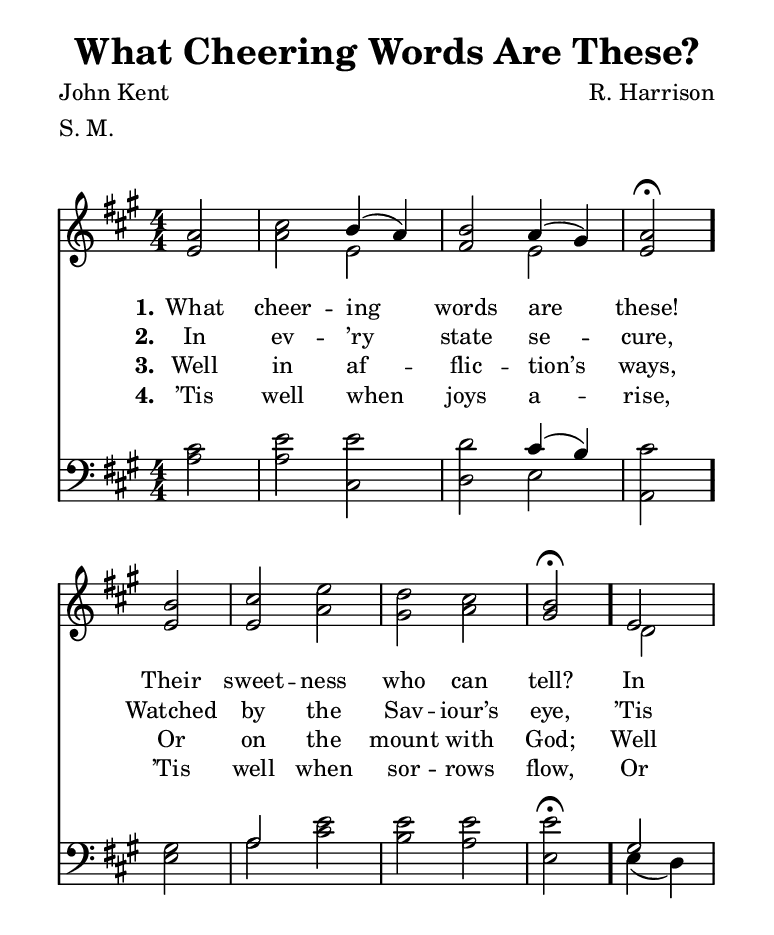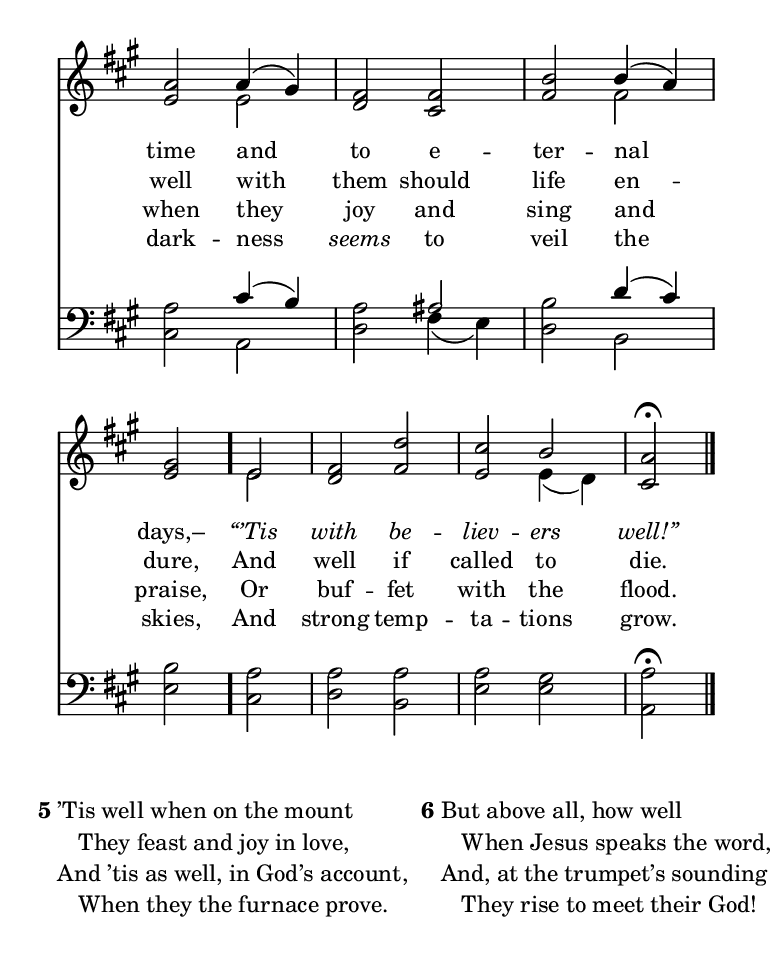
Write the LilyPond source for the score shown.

\include "common/global.ily"
\paper {
  \include "common/paper.ily"
  ragged-bottom = ##t
}

\header{
  hymnnumber = "283"
  title = "What Cheering Words Are These?"
  tunename = "Cambridge"
  meter = "S. M."
  poet = "John Kent"
  composer = "R. Harrison"
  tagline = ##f
}

ta = { \tempo 2=80 }
tb = { \tempo 2=40 }

global = {
  \include "common/overrides.ily"
  \override Staff.TimeSignature.style = #'numbered
  \time 4/4
  \override Score.MetronomeMark.transparent = ##t % hide all fermata changes too
  \ta
  \key a \major
  \partial 2
  \autoBeamOff
}

notesSoprano = {
\global
\relative c'' {

  a2 | cis b4( a) | b2 a4( gis) | \tb a2\fermata \ta
  b2 | cis e | d cis | \tb b\fermata \ta \eogbreak
  e,2 | a a4( gis) | fis2 fis | b b4( a) | gis2
  e2 | fis d' cis b | \tb a\fermata \ta % TODO review this fermata, not in original

  \bar "|."

}
}

notesAlto = {
\global
\relative e' {

  e2 | a e | fis e | e
  e2 | e a | gis a | gis
  d2 | e e | d cis | fis fis | e
  e2 | d fis | e e4( d) | cis2

}
}

notesTenor = {
\global
\relative a {

  cis2 | e e | d cis4( b) | cis2
  gis2 | a e' | e e | e
  gis,2 | a cis4( b) | a2 ais | b d4( cis) | b2
  a2 | a a | a gis | a

}
}

notesBass = {
\global
\relative f {

  a | a cis, | d e | a,
  e'2 | a cis | b a | e\fermata
  e4( d) | cis2 a | d fis4( e) | d2 b | e
  cis2 | d b | e e | a,\fermata

}
}

wordsA = \lyricmode {
\set stanza = "1."

What cheer -- ing words are these! \bar "." % TODO contrast `!` with `?` in title
Their sweet -- ness who can tell? \bar "."
In time and to e -- ter -- nal days,– \bar "."
\italicsOn “’Tis with be -- liev -- ers well!” \italicsOff \bar "."

}

wordsB = \lyricmode {
\set stanza = "2."

In ev -- ’ry state se -- cure,
Watched by the Sav -- iour’s eye,
’Tis well with them should life en -- dure,
And well if called to die.

}

wordsC = \lyricmode {
\set stanza = "3."

Well in af -- flic -- tion’s ways,
Or on the mount with God;
Well when they joy and sing and praise,
Or buf -- fet with the flood.

}

wordsD = \lyricmode {
\set stanza = "4."

’Tis well when joys a -- rise,
’Tis well when sor -- rows flow,
Or dark -- ness \italicsOn seems \italicsOff to veil the skies,
And strong temp -- ta -- tions grow.

}

wordsE = \markuplist {

\line { ’Tis well when on the mount }
\line { { \hspace #2 } They feast and joy in love, }
\line { And ’tis as well, in God’s account, }
\line { { \hspace #2 } When they the furnace prove. }

}

wordsF = \markuplist {

\line { But above all, how well }
\line { { \hspace #2 } When Jesus speaks the word, }
\line { And, at the trumpet’s sounding swell, }
\line { { \hspace #2 } They rise to meet their God! }

}

\score {
  \context ChoirStaff <<
    \context Staff = upper <<
      \set ChoirStaff.systemStartDelimiter = #'SystemStartBar
      \set ChoirStaff.printPartCombineTexts = ##f
      \partcombine #'(2 . 9) \notesSoprano \notesAlto
      \context NullVoice = sopranos { \voiceOne << \notesSoprano >> }
      \context NullVoice = altos { \voiceTwo << \notesAlto >> }
      \context Lyrics = one   \lyricsto sopranos \wordsA
      \context Lyrics = two   \lyricsto sopranos \wordsB
      \context Lyrics = three \lyricsto sopranos \wordsC
      \context Lyrics = four  \lyricsto sopranos \wordsD
    >>
    \context Staff = men <<
      \clef bass
      \set ChoirStaff.printPartCombineTexts = ##f
      \partcombine #'(2 . 9) \notesTenor \notesBass
      \context NullVoice = tenors { \voiceOne << \notesTenor >> }
      \context NullVoice = basses { \voiceTwo << \notesBass >> }
    >>
  >>
  \layout {
    \include "common/layout.ily"
  }
  \midi{
    \include "common/midi.ily"
  }
}

\noPageBreak

\markup { \fill-line {
  \hspace #0.1
  \line{ \bold 5 \column { \wordsE } }
  \hspace #0.1
  \line{ \bold 6 \column { \wordsF } }
  \hspace #0.1
} }

\version "2.19.49"  % necessary for upgrading to future LilyPond versions.

% vi:set et ts=2 sw=2 ai nocindent syntax=lilypond:
